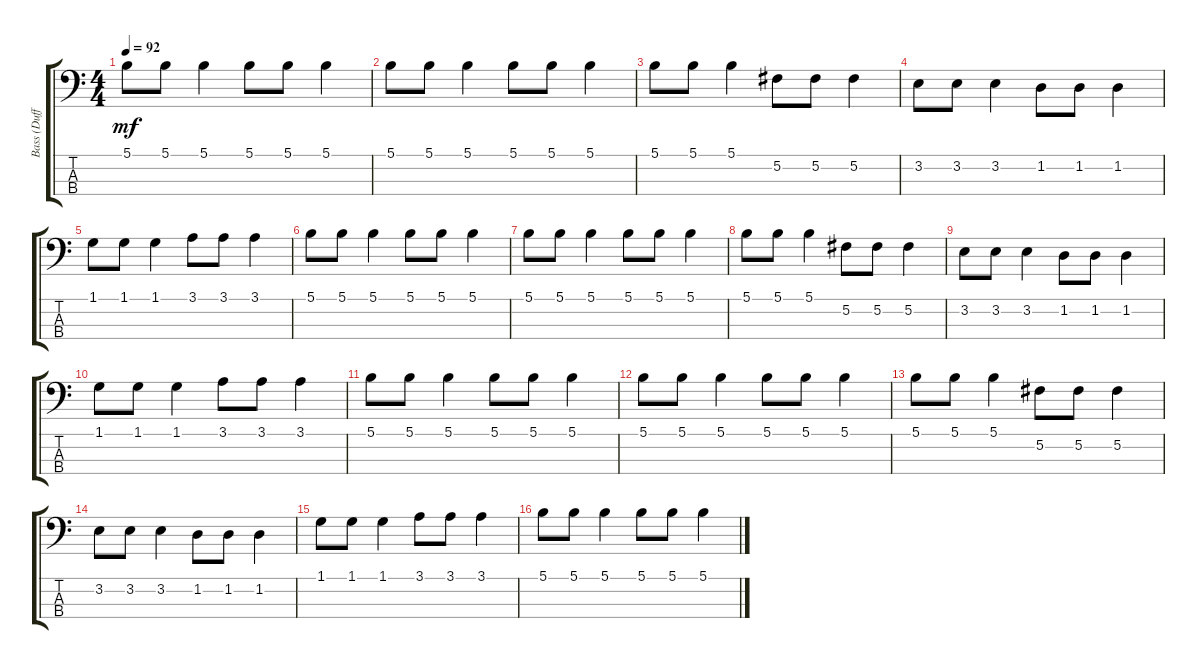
\track ("Bass (Duff)" "Bass (Duff") {instrument electricbasspick}
\staff {score tabs}
\tuning (Gb2 Db2 Ab1 Eb1) {hide}
\ts (4 4)
\tempo 92
\clef f4
\ks c
5.1.8{dy mf} 5.1.8 5.1.4 5.1.8 5.1.8 5.1.4 |
5.1.8 5.1.8 5.1.4 5.1.8 5.1.8 5.1.4 |
5.1.8 5.1.8 5.1.4 5.2.8 5.2.8 5.2.4 |
3.2.8 3.2.8 3.2.4 1.2.8 1.2.8 1.2.4 |
1.1.8 1.1.8 1.1.4 3.1.8 3.1.8 3.1.4 |
5.1.8 5.1.8 5.1.4 5.1.8 5.1.8 5.1.4 |
5.1.8 5.1.8 5.1.4 5.1.8 5.1.8 5.1.4 |
5.1.8 5.1.8 5.1.4 5.2.8 5.2.8 5.2.4 |
3.2.8 3.2.8 3.2.4 1.2.8 1.2.8 1.2.4 |
1.1.8 1.1.8 1.1.4 3.1.8 3.1.8 3.1.4 |
5.1.8 5.1.8 5.1.4 5.1.8 5.1.8 5.1.4 |
5.1.8 5.1.8 5.1.4 5.1.8 5.1.8 5.1.4 |
5.1.8 5.1.8 5.1.4 5.2.8 5.2.8 5.2.4 |
3.2.8 3.2.8 3.2.4 1.2.8 1.2.8 1.2.4 |
1.1.8 1.1.8 1.1.4 3.1.8 3.1.8 3.1.4 |
5.1.8 5.1.8 5.1.4 5.1.8 5.1.8 5.1.4
